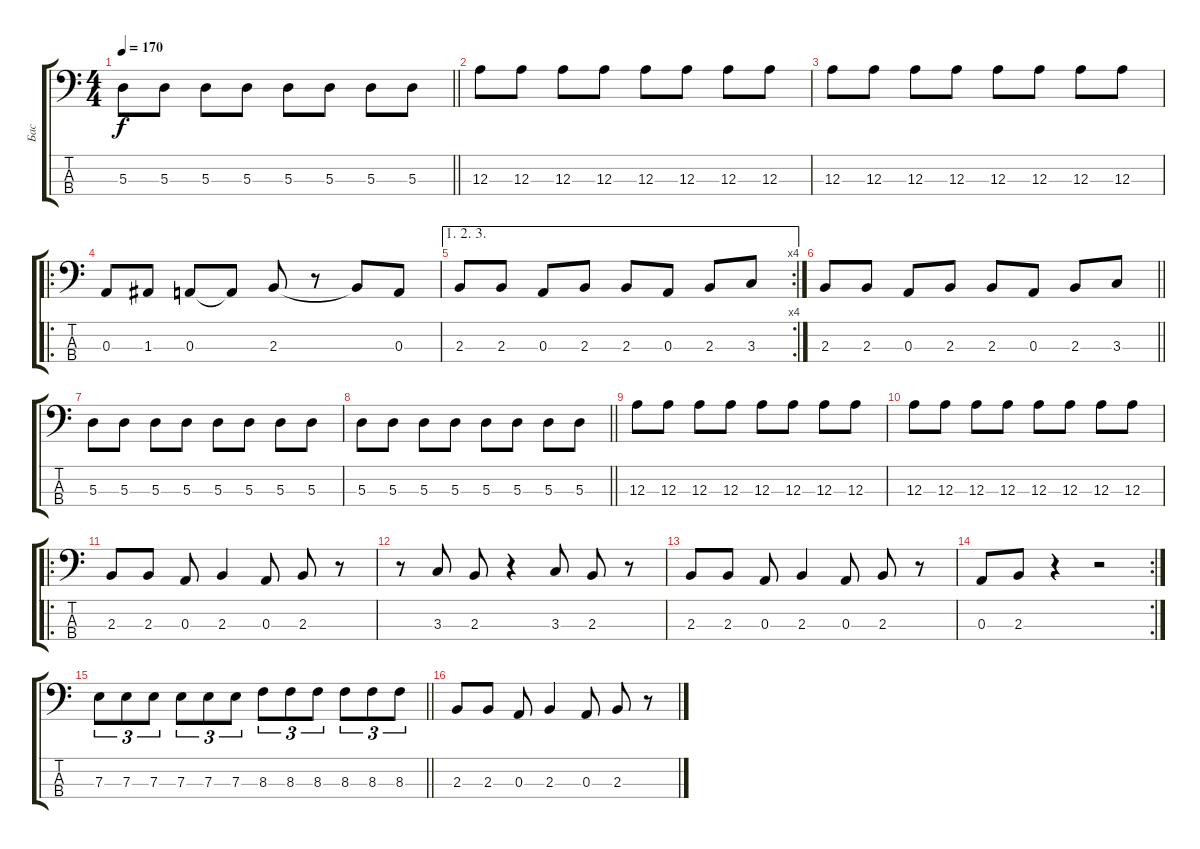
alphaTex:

\track ("Бас" "Бас") {instrument electricbasspick}
\staff {score tabs}
\tuning (G2 D2 A1 E1) {hide}
\ts (4 4)
\tempo 170
\clef f4
\barLineRight lightlight
\ks c
5.3.8{dy f} 5.3.8 5.3.8 5.3.8 5.3.8 5.3.8 5.3.8 5.3.8 |
12.3.8 12.3.8 12.3.8 12.3.8 12.3.8 12.3.8 12.3.8 12.3.8 |
12.3.8 12.3.8 12.3.8 12.3.8 12.3.8 12.3.8 12.3.8 12.3.8 |
\ro
0.3.8 1.3.8 0.3.8 0.3{t}.8 2.3.8 r.8 2.3{t}.8 0.3.8 |
\ae (1 2 3)
\rc 4
2.3.8 2.3.8 0.3.8 2.3.8 2.3.8 0.3.8 2.3.8 3.3.8 |
\barLineRight lightlight
2.3.8 2.3.8 0.3.8 2.3.8 2.3.8 0.3.8 2.3.8 3.3.8 |
5.3.8 5.3.8 5.3.8 5.3.8 5.3.8 5.3.8 5.3.8 5.3.8 |
\barLineRight lightlight
5.3.8 5.3.8 5.3.8 5.3.8 5.3.8 5.3.8 5.3.8 5.3.8 |
12.3.8 12.3.8 12.3.8 12.3.8 12.3.8 12.3.8 12.3.8 12.3.8 |
12.3.8 12.3.8 12.3.8 12.3.8 12.3.8 12.3.8 12.3.8 12.3.8 |
\ro
2.3.8 2.3.8 0.3.8 2.3.4 0.3.8 2.3.8 r.8 |
r.8 3.3.8 2.3.8 r.4 3.3.8 2.3.8 r.8 |
2.3.8 2.3.8 0.3.8 2.3.4 0.3.8 2.3.8 r.8 |
\rc 2
0.3.8 2.3.8 r.4 r.2 |
\barLineRight lightlight
7.3.8{tu (3 2)} 7.3.8{tu (3 2)} 7.3.8{tu (3 2)} 7.3.8{tu (3 2)} 7.3.8{tu (3 2)} 7.3.8{tu (3 2)} 8.3.8{tu (3 2)} 8.3.8{tu (3 2)} 8.3.8{tu (3 2)} 8.3.8{tu (3 2)} 8.3.8{tu (3 2)} 8.3.8{tu (3 2)} |
2.3.8 2.3.8 0.3.8 2.3.4 0.3.8 2.3.8 r.8
